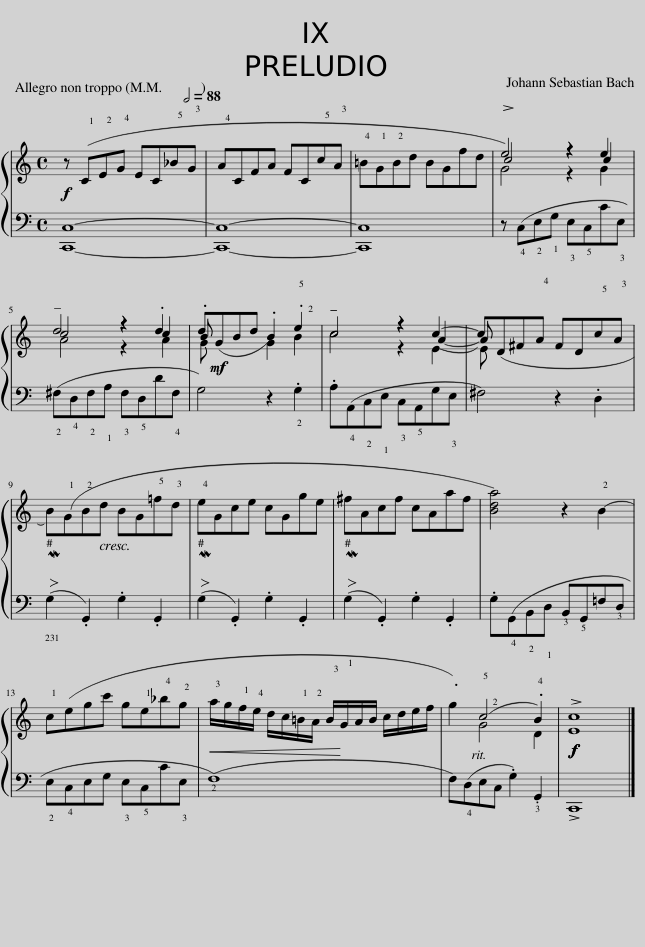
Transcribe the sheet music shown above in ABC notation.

X:1
%%score { ( 1 3 4 ) | 2 }
L:1/8
M:4/4
I:linebreak $
K:C
V:1 treble
V:3 treble
V:4 treble
V:2 bass
V:1
!f! z[Q:1/2=88] (!1!C!2!E!4!G EC!5!_B!3!G | !4!ACFA FC!5!c!3!A | !4!=B!1!G!2!Bd BGfd | !>!e4) z2 e2 |$ !tenuto!d4 z2 .d2 | %5
 .d!mf!(GBd .B2) .!5!e2 | !tenuto!c4 z2 (c2 | c)(D^F!4!A FD!5!c!3!A |$ B)(!1!G!2!Bd BG!5!=f!3!d | !4!eGce cGge | %10
 ^fAcf cAaf | ([Bda]4) z2 !2!B2) |$ !1!c(egc' g!1!e!4!_b!2!g |!<(! !3!a/g/!1!f/!4!e/ d/c/!1!=B/!2!A/ !3!B/!1!G/A/B/ c/d/e/f/!<)! | .g2) (!5!c4 .!4!B2) | %15
!f!!f! !>!c8 |] %16
V:2
 [C,,C,]8- | [C,,C,]8- | [C,,C,]8 | z (!4!C,!2!E,!1!G, !3!E,!5!C,C!3!E,) |$ (!2!^F,!4!D,!2!F,!1!A, !3!F,!5!D,D!4!F, | %5
 G,4) z2 .!2!G,2 | .A,(!4!A,,!2!C,!1!E, !3!C,!5!A,,G,!3!E, | ^F,4) z2 .D,2 |$ (M!2!!3!!1!G,2 .G,,2) .G,2 .G,,2 | (MG,2 .G,,2) .G,2 .G,,2 | %10
 (MG,2 .G,,2) .G,2 .G,,2 | .G,(!4!G,,!2!B,,!1!D, !3!B,,!5!G,,=F,!3!D,) |$ (!2!E,!4!C,E,G, !3!E,!5!C,C!3!E, | (!2!F,8) | F,)(!4!D,E,C, .G,2) .!3!G,,2 | %15
 !>!C,,8 |] %16
V:3
 x8 | x8 | x8 | G4 z2 G2 |$ c4 z2 c2 | %5
 B x x2 G2 !2!B2 | c4 z2 A2 | A x x2 x4 |$ x8 | x8 | %10
 x8 | x8 |$ x8 | x8 | x2 !2!G4 D2 | %15
 E8 |] %16
V:4
 x8 | x8 | x8 | c4 z2 c2 |$ A4 z2 A2 | %5
 G x x2 x4 | x4 z2 (E2 | E) x x2 x4 |$ x8 | x8 | %10
 x8 | x8 |$ x8 | x8 | x8 | %15
 x8 |] %16
